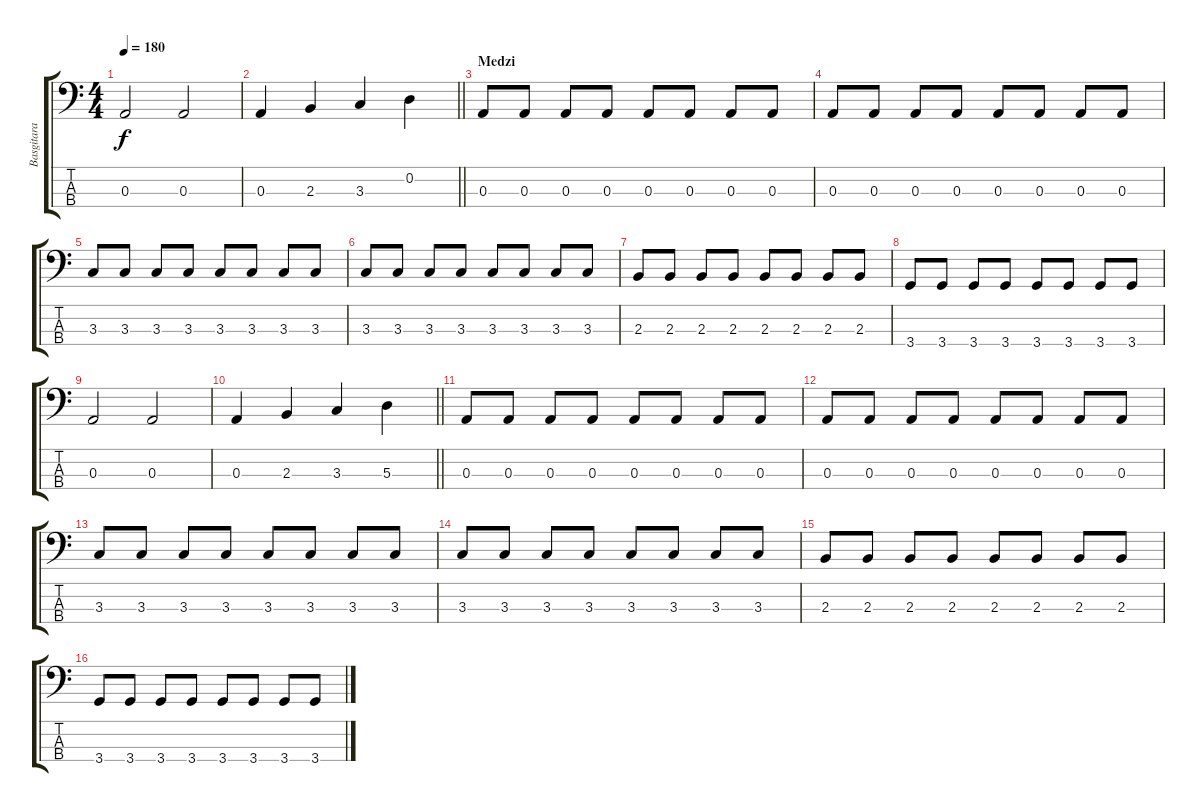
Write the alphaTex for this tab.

\track ("Basgitara" "Basgitara") {instrument electricbassfinger}
\staff {score tabs}
\tuning (G2 D2 A1 E1) {hide}
\ts (4 4)
\tempo 180
\clef f4
\ks c
0.3.2{dy f} 0.3.2 |
\barLineRight lightlight
0.3.4 2.3.4 3.3.4 0.2.4 |
\section ("" "Medzi")
0.3.8 0.3.8 0.3.8 0.3.8 0.3.8 0.3.8 0.3.8 0.3.8 |
0.3.8 0.3.8 0.3.8 0.3.8 0.3.8 0.3.8 0.3.8 0.3.8 |
3.3.8 3.3.8 3.3.8 3.3.8 3.3.8 3.3.8 3.3.8 3.3.8 |
3.3.8 3.3.8 3.3.8 3.3.8 3.3.8 3.3.8 3.3.8 3.3.8 |
2.3.8 2.3.8 2.3.8 2.3.8 2.3.8 2.3.8 2.3.8 2.3.8 |
3.4.8 3.4.8 3.4.8 3.4.8 3.4.8 3.4.8 3.4.8 3.4.8 |
0.3.2 0.3.2 |
\barLineRight lightlight
0.3.4 2.3.4 3.3.4 5.3.4 |
0.3.8 0.3.8 0.3.8 0.3.8 0.3.8 0.3.8 0.3.8 0.3.8 |
0.3.8 0.3.8 0.3.8 0.3.8 0.3.8 0.3.8 0.3.8 0.3.8 |
3.3.8 3.3.8 3.3.8 3.3.8 3.3.8 3.3.8 3.3.8 3.3.8 |
3.3.8 3.3.8 3.3.8 3.3.8 3.3.8 3.3.8 3.3.8 3.3.8 |
2.3.8 2.3.8 2.3.8 2.3.8 2.3.8 2.3.8 2.3.8 2.3.8 |
3.4.8 3.4.8 3.4.8 3.4.8 3.4.8 3.4.8 3.4.8 3.4.8
